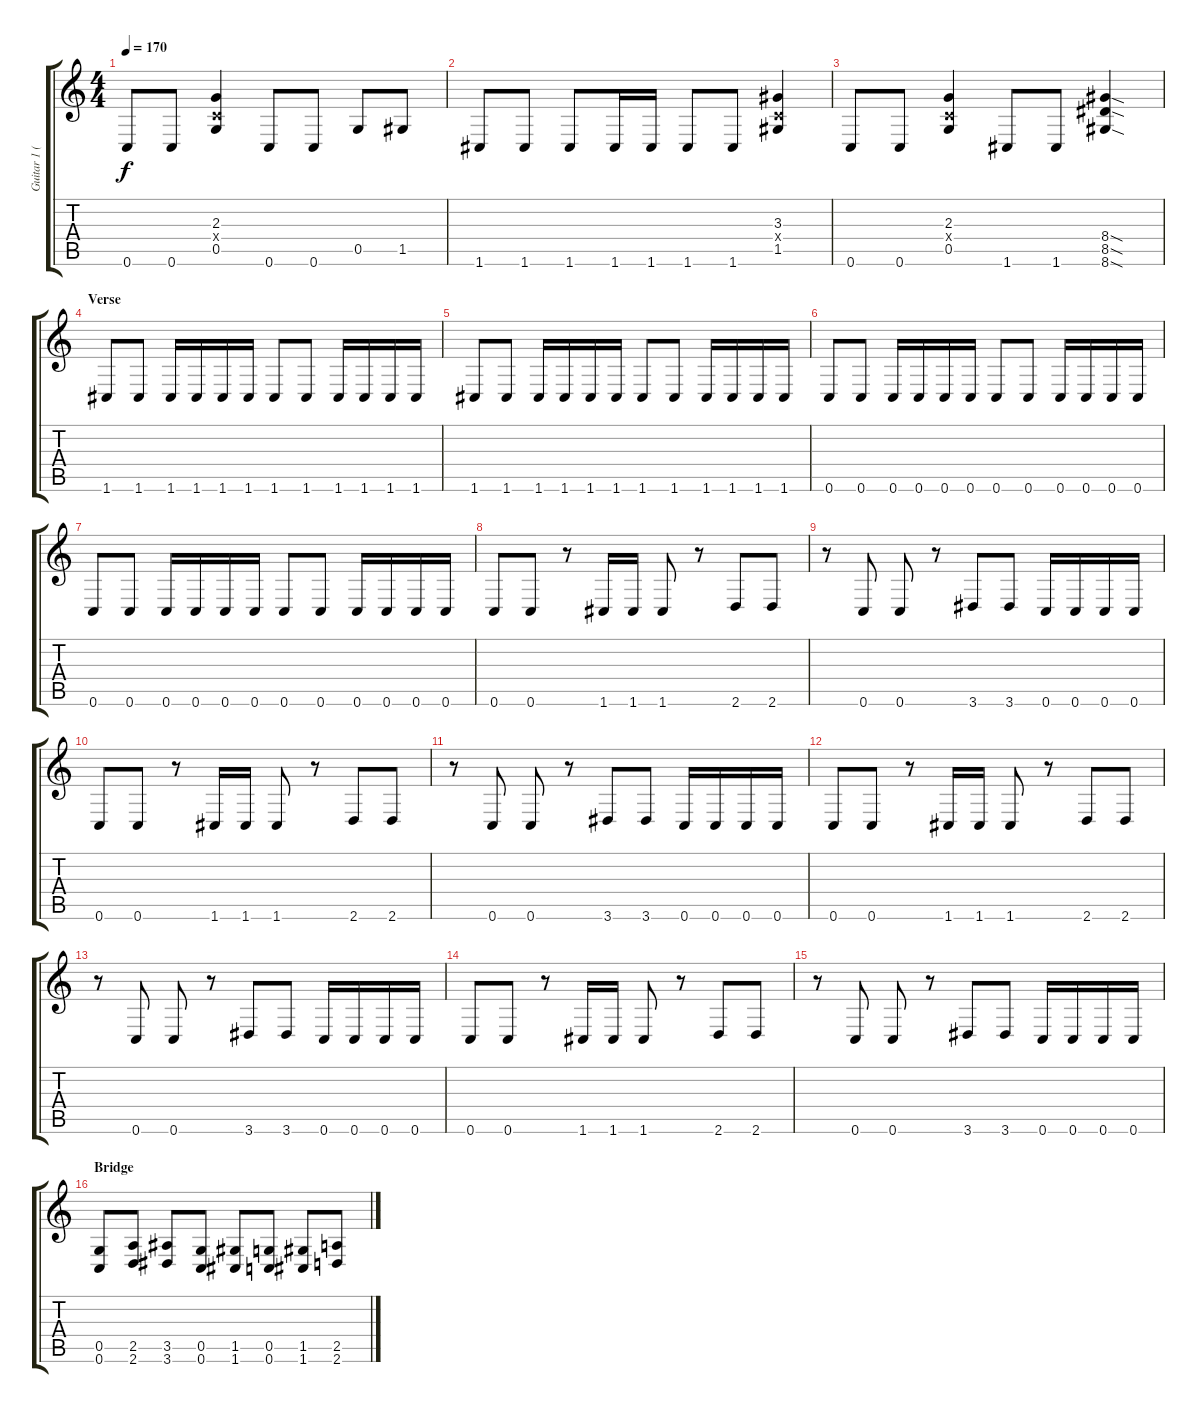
\track ("Guitar 1 (FX)" "Guitar 1 (") {instrument distortionguitar}
\staff {score tabs}
\tuning (D4 A3 F3 C3 G2 C2) {hide}
\ts (4 4)
\tempo 170
\clef g2
\ks c
0.6.8{dy f} 0.6.8 (2.3 0.4{x} 0.5).4 0.6.8 0.6.8 0.5.8 1.5.8 |
1.6.8 1.6.8 1.6.8 1.6.16 1.6.16 1.6.8 1.6.8 (3.3 0.4{x} 1.5).4 |
0.6.8 0.6.8 (2.3 0.4{x} 0.5).4 1.6.8 1.6.8 (8.4{sod} 8.5{sod} 8.6{sod}).4 |
\section ("" "Verse")
1.6.8 1.6.8 1.6.16 1.6.16 1.6.16 1.6.16 1.6.8 1.6.8 1.6.16 1.6.16 1.6.16 1.6.16 |
1.6.8 1.6.8 1.6.16 1.6.16 1.6.16 1.6.16 1.6.8 1.6.8 1.6.16 1.6.16 1.6.16 1.6.16 |
0.6.8 0.6.8 0.6.16 0.6.16 0.6.16 0.6.16 0.6.8 0.6.8 0.6.16 0.6.16 0.6.16 0.6.16 |
0.6.8 0.6.8 0.6.16 0.6.16 0.6.16 0.6.16 0.6.8 0.6.8 0.6.16 0.6.16 0.6.16 0.6.16 |
0.6.8 0.6.8 r.8 1.6.16 1.6.16 1.6.8 r.8 2.6.8 2.6.8 |
r.8 0.6.8 0.6.8 r.8 3.6.8 3.6.8 0.6.16 0.6.16 0.6.16 0.6.16 |
0.6.8 0.6.8 r.8 1.6.16 1.6.16 1.6.8 r.8 2.6.8 2.6.8 |
r.8 0.6.8 0.6.8 r.8 3.6.8 3.6.8 0.6.16 0.6.16 0.6.16 0.6.16 |
0.6.8 0.6.8 r.8 1.6.16 1.6.16 1.6.8 r.8 2.6.8 2.6.8 |
r.8 0.6.8 0.6.8 r.8 3.6.8 3.6.8 0.6.16 0.6.16 0.6.16 0.6.16 |
0.6.8 0.6.8 r.8 1.6.16 1.6.16 1.6.8 r.8 2.6.8 2.6.8 |
r.8 0.6.8 0.6.8 r.8 3.6.8 3.6.8 0.6.16 0.6.16 0.6.16 0.6.16 |
\section ("" "Bridge")
(0.5 0.6).8 (2.5 2.6).8 (3.5 3.6).8 (0.5 0.6).8 (1.5 1.6).8 (0.5 0.6).8 (1.5 1.6).8 (2.5 2.6).8
